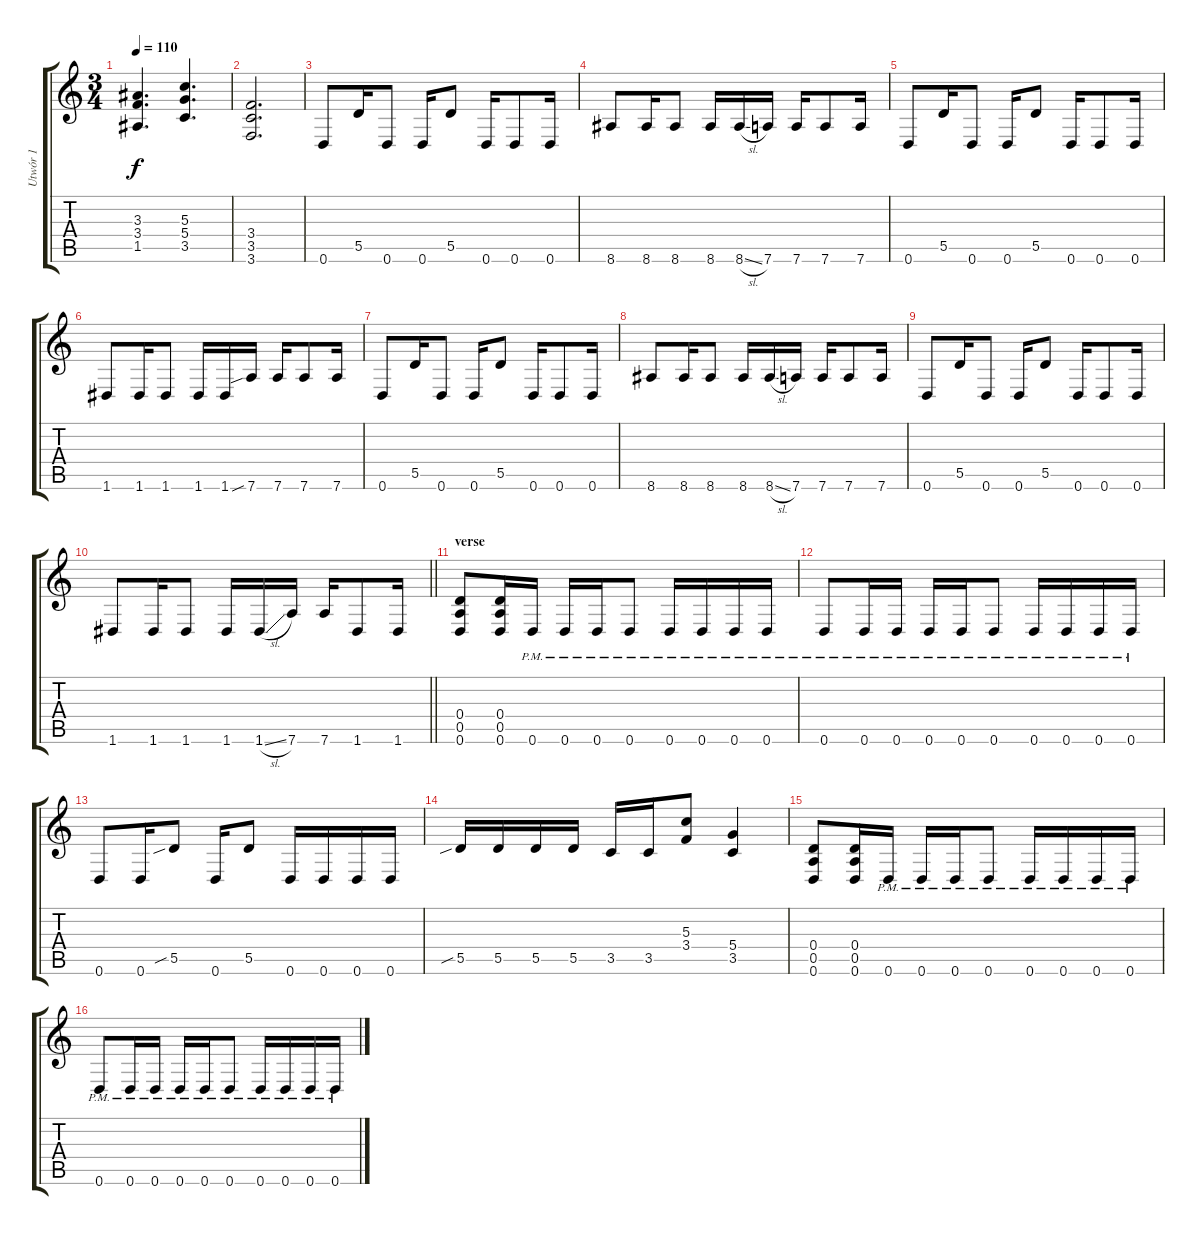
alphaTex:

\track ("Utwór 1" "Utwór 1") {instrument distortionguitar}
\staff {score tabs}
\tuning (E4 B3 G3 D3 A2 D2) {hide}
\ts (3 4)
\tempo 110
\clef g2
\ks c
(3.3 3.4 1.5).4{d dy f} (5.3 5.4 3.5).4{d} |
(3.4 3.5 3.6).2{d} |
0.6.8 5.5.16 0.6.8 0.6.16 5.5.8 0.6.16 0.6.8 0.6.16 |
8.6.8 8.6.16 8.6.8 8.6.16 8.6{sl}.16 7.6.16 7.6.16 7.6.8 7.6.16 |
0.6.8 5.5.16 0.6.8 0.6.16 5.5.8 0.6.16 0.6.8 0.6.16 |
1.6.8 1.6.16 1.6.8 1.6.16 1.6.16 7.6{sib}.16 7.6.16 7.6.8 7.6.16 |
0.6.8 5.5.16 0.6.8 0.6.16 5.5.8 0.6.16 0.6.8 0.6.16 |
8.6.8 8.6.16 8.6.8 8.6.16 8.6{sl}.16 7.6.16 7.6.16 7.6.8 7.6.16 |
0.6.8 5.5.16 0.6.8 0.6.16 5.5.8 0.6.16 0.6.8 0.6.16 |
\barLineRight lightlight
1.6.8 1.6.16 1.6.8 1.6.16 1.6{sl}.16 7.6.16 7.6.16 1.6.8 1.6.16 |
\section ("" "verse")
(0.4 0.5 0.6).8 (0.4 0.5 0.6).16 0.6{pm}.16 0.6{pm}.16 0.6{pm}.16 0.6{pm}.8 0.6{pm}.16 0.6{pm}.16 0.6{pm}.16 0.6{pm}.16 |
0.6{pm}.8 0.6{pm}.16 0.6{pm}.16 0.6{pm}.16 0.6{pm}.16 0.6{pm}.8 0.6{pm}.16 0.6{pm}.16 0.6{pm}.16 0.6{pm}.16 |
0.6.8 0.6.16 5.5{sib}.8 0.6.16 5.5.8 0.6.16 0.6.16 0.6.16 0.6.16 |
5.5{sib}.16 5.5.16 5.5.16 5.5.16 3.5.16 3.5.16 (5.3 3.4).8 (5.4 3.5).4 |
(0.4 0.5 0.6).8 (0.4 0.5 0.6).16 0.6{pm}.16 0.6{pm}.16 0.6{pm}.16 0.6{pm}.8 0.6{pm}.16 0.6{pm}.16 0.6{pm}.16 0.6{pm}.16 |
0.6{pm}.8 0.6{pm}.16 0.6{pm}.16 0.6{pm}.16 0.6{pm}.16 0.6{pm}.8 0.6{pm}.16 0.6{pm}.16 0.6{pm}.16 0.6{pm}.16
